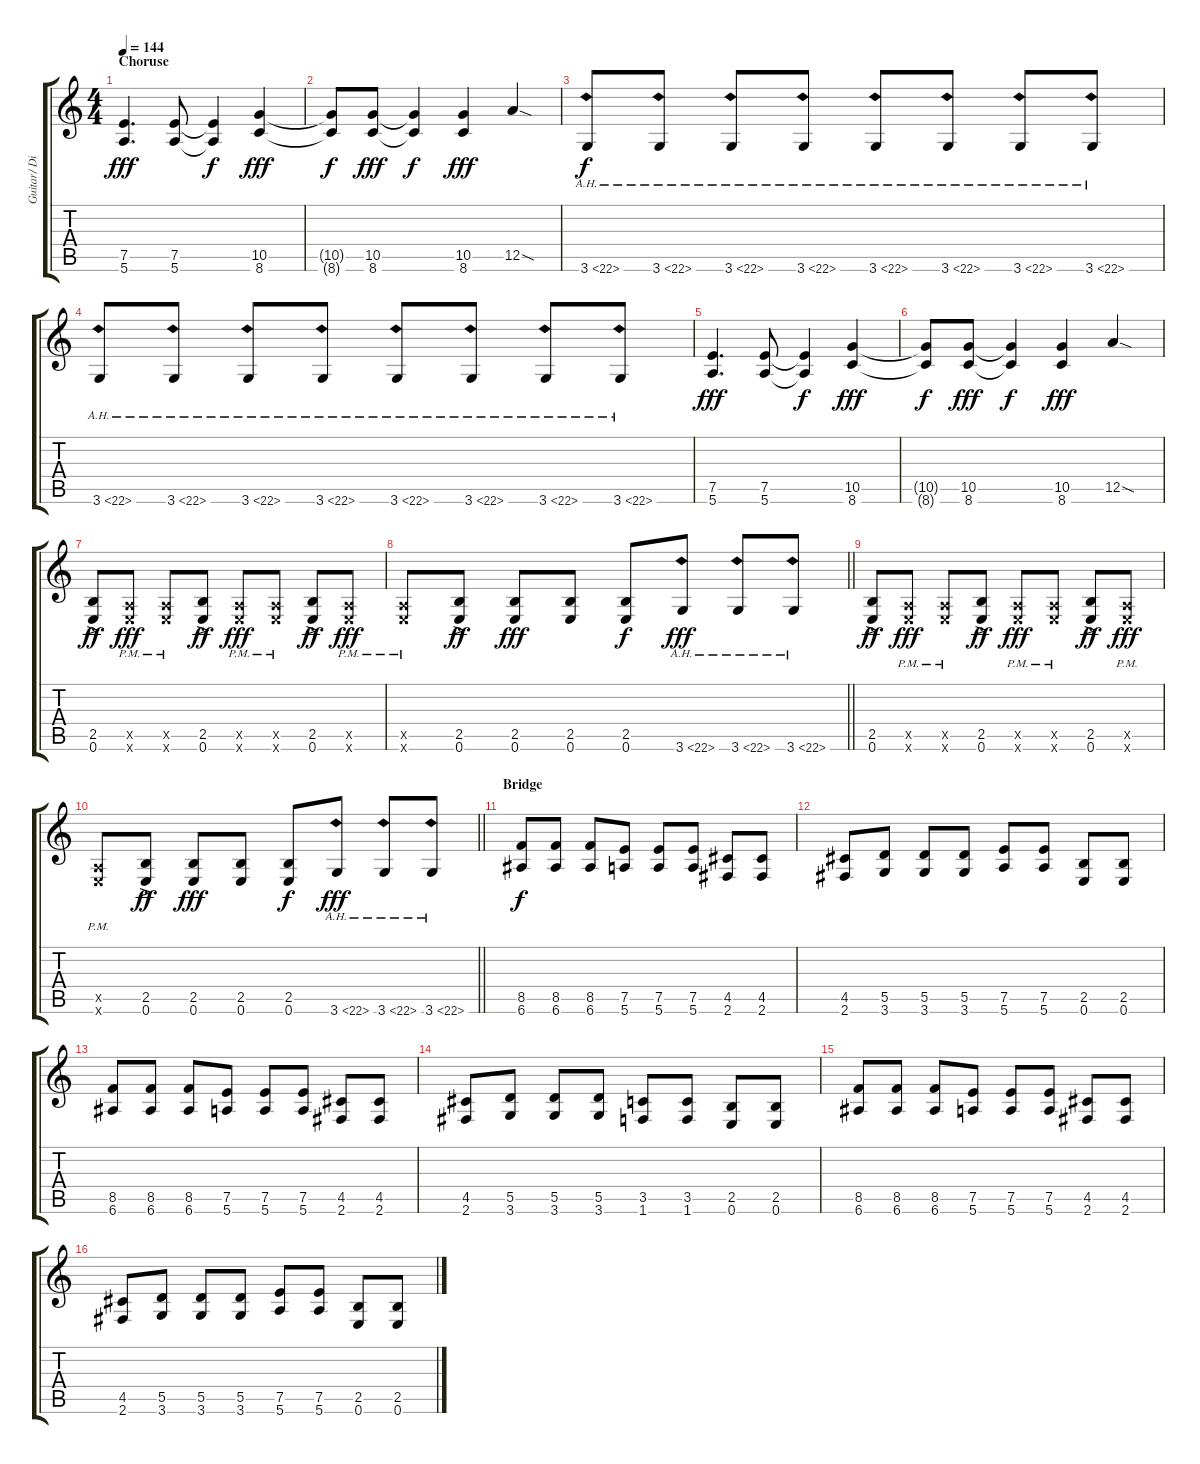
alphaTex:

\track ("Guitar/ Distortion" "Guitar/ Di") {instrument distortionguitar}
\staff {score tabs}
\tuning (E4 B3 G3 D3 A2 E2) {hide}
\ts (4 4)
\section ("" "Choruse")
\tempo 144
\clef g2
\ks c
(7.5 5.6).4{d dy fff} (7.5 5.6).8 (7.5{t} 5.6{t}).4{dy f} (10.5 8.6).4{dy fff} |
(10.5{t} 8.6{t}).8{dy f} (10.5 8.6).8{dy fff} (10.5{t} 8.6{t}).4{dy f} (10.5 8.6).4{dy fff} 12.5{sod}.4 |
3.6{ah 19}.8{dy f} 3.6{ah 19}.8 3.6{ah 19}.8 3.6{ah 19}.8 3.6{ah 19}.8 3.6{ah 19}.8 3.6{ah 19}.8 3.6{ah 19}.8 |
3.6{ah 19}.8 3.6{ah 19}.8 3.6{ah 19}.8 3.6{ah 19}.8 3.6{ah 19}.8 3.6{ah 19}.8 3.6{ah 19}.8 3.6{ah 19}.8 |
(7.5 5.6).4{d dy fff} (7.5 5.6).8 (7.5{t} 5.6{t}).4{dy f} (10.5 8.6).4{dy fff} |
(10.5{t} 8.6{t}).8{dy f} (10.5 8.6).8{dy fff} (10.5{t} 8.6{t}).4{dy f} (10.5 8.6).4{dy fff} 12.5{sod}.4 |
(2.5{ac} 0.6{ac}).8{dy ff} (0.5{x} 0.6{pm x}).8{dy fff} (0.5{x} 0.6{pm x}).8 (2.5{ac} 0.6{ac}).8{dy ff} (0.5{x} 0.6{pm x}).8{dy fff} (0.5{x} 0.6{pm x}).8 (2.5{ac} 0.6{ac}).8{dy ff} (0.5{x} 0.6{pm x}).8{dy fff} |
\barLineRight lightlight
(0.5{x} 0.6{pm x}).8 (2.5{ac} 0.6{ac}).8{dy ff} (2.5 0.6).8{dy fff} (2.5 0.6).8 (2.5 0.6).8{dy f} 3.6{ah 19}.8{dy fff} 3.6{ah 19}.8 3.6{ah 19}.8 |
(2.5{ac} 0.6{ac}).8{dy ff} (0.5{x} 0.6{pm x}).8{dy fff} (0.5{x} 0.6{pm x}).8 (2.5{ac} 0.6{ac}).8{dy ff} (0.5{x} 0.6{pm x}).8{dy fff} (0.5{x} 0.6{pm x}).8 (2.5{ac} 0.6{ac}).8{dy ff} (0.5{x} 0.6{pm x}).8{dy fff} |
\barLineRight lightlight
(0.5{x} 0.6{pm x}).8 (2.5{ac} 0.6{ac}).8{dy ff} (2.5 0.6).8{dy fff} (2.5 0.6).8 (2.5 0.6).8{dy f} 3.6{ah 19}.8{dy fff} 3.6{ah 19}.8 3.6{ah 19}.8 |
\section ("" "Bridge")
(8.5 6.6).8{dy f} (8.5 6.6).8 (8.5 6.6).8 (7.5 5.6).8 (7.5 5.6).8 (7.5 5.6).8 (4.5 2.6).8 (4.5 2.6).8 |
(4.5 2.6).8 (5.5 3.6).8 (5.5 3.6).8 (5.5 3.6).8 (7.5 5.6).8 (7.5 5.6).8 (2.5 0.6).8 (2.5 0.6).8 |
(8.5 6.6).8 (8.5 6.6).8 (8.5 6.6).8 (7.5 5.6).8 (7.5 5.6).8 (7.5 5.6).8 (4.5 2.6).8 (4.5 2.6).8 |
(4.5 2.6).8 (5.5 3.6).8 (5.5 3.6).8 (5.5 3.6).8 (3.5 1.6).8 (3.5 1.6).8 (2.5 0.6).8 (2.5 0.6).8 |
(8.5 6.6).8 (8.5 6.6).8 (8.5 6.6).8 (7.5 5.6).8 (7.5 5.6).8 (7.5 5.6).8 (4.5 2.6).8 (4.5 2.6).8 |
(4.5 2.6).8 (5.5 3.6).8 (5.5 3.6).8 (5.5 3.6).8 (7.5 5.6).8 (7.5 5.6).8 (2.5 0.6).8 (2.5 0.6).8
